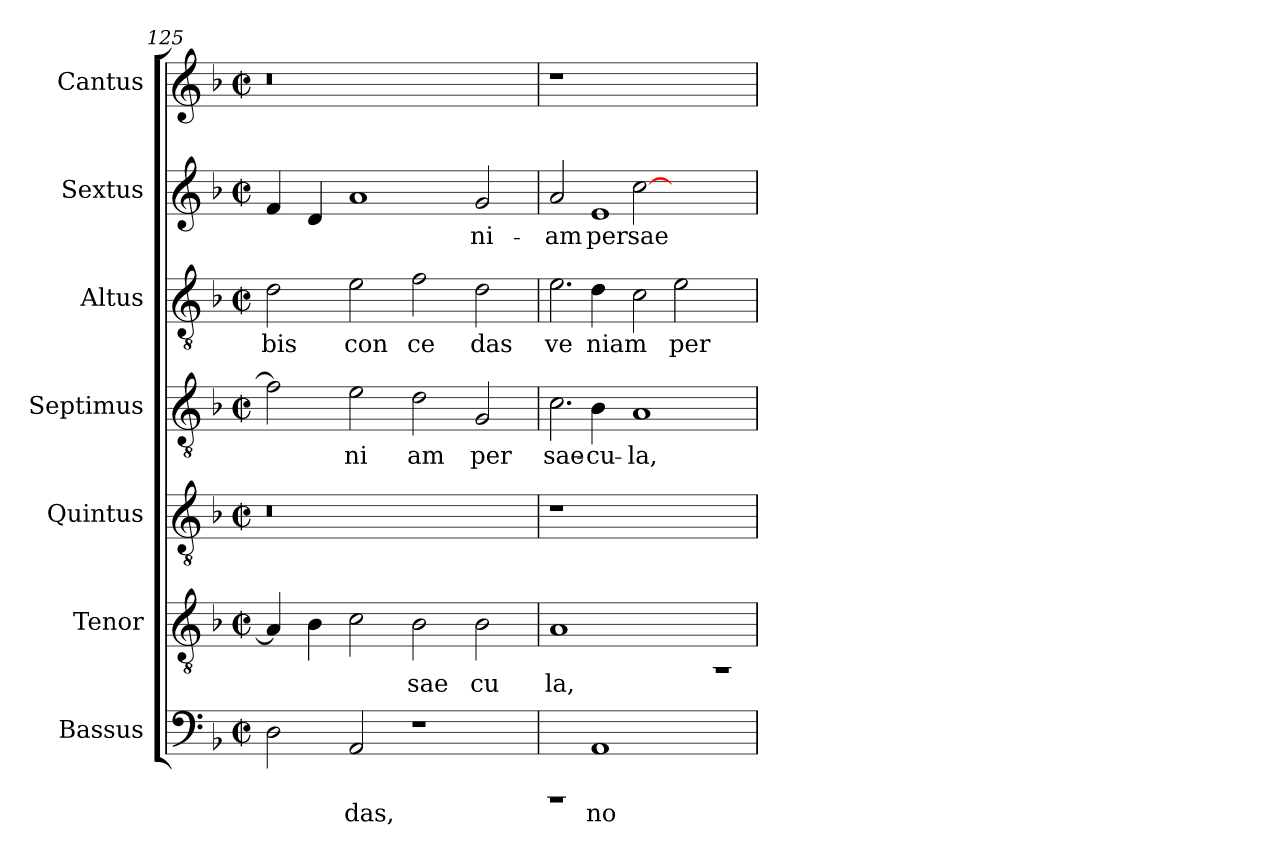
**kern	**text	**kern	**text	**kern	**kern	**text	**kern	**text	**kern	**text	**kern
*part7	*part7	*part6	*part6	*part5	*part4	*part4	*part3	*part3	*part2	*part2	*part1
*staff7	*staff7	*staff6	*staff6	*staff5	*staff4	*staff4	*staff3	*staff3	*staff2	*staff2	*staff1
*I"Bassus	*	*I"Tenor	*	*I"Quintus	*I"Septimus	*	*I"Altus	*	*I"Sextus	*	*I"Cantus
*clefF4	*	*clefGv2	*	*clefGv2	*clefGv2	*	*clefGv2	*	*clefG2	*	*clefG2
*k[b-]	*	*k[b-]	*	*k[b-]	*k[b-]	*	*k[b-]	*	*k[b-]	*	*k[b-]
*F:	*	*F:	*	*F:	*F:	*	*F:	*	*F:	*	*F:
*M2/2	*	*M2/2	*	*M2/2	*M2/2	*	*M2/2	*	*M2/2	*	*M2/2
*met(c|)	*	*met(c|)	*	*met(c|)	*met(c|)	*	*met(c|)	*	*met(c|)	*	*met(c|)
=125	=125	=125	=125	=125	=125	=125	=125	=125	=125	=125	=125
!	!	!	!	!	!	!	!	!LO:LY:b:cj	!	!	!
2D\	.	4A/]	.	0r	2f\]	.	2d\	bis	4f/	.	0r
.	.	4B-\	.	.	.	.	.	.	4d/	.	.
!	!LO:LY:b:cj	!	!	!	!	!LO:LY:b:cj	!	!LO:LY:b:cj	!	!	!
2AA/	das,	2c\	.	.	2e\	ni	2e\	con	1a	.	.
!	!	!	!LO:LY:b:cj	!	!	!LO:LY:b:cj	!	!LO:LY:b:cj	!	!	!
1r	.	2B-\	sae	.	2d\	am	2f\	ce	.	.	.
!	!	!	!LO:LY:b:cj	!	!	!LO:LY:b:cj	!	!LO:LY:b:cj	!	!LO:LY:b:cj	!
.	.	2B-\	cu	.	2G/	per	2d\	das	2g/	-ni-	.
!!LO:LB:g=z
=126	=126	=126	=126	=126	=126	=126	=126	=126	=126	=126	=126
!LO:N:vis=1	!	!	!LO:LY:b:cj	!	!LO:N:vis=2.	!LO:LY:b:cj	!LO:N:vis=2.	!LO:LY:b:cj	!LO:N:vis=2	!LO:LY:b:cj	!
4rEEE	.	1A	la,	1r	4c\	sae-	4e\	ve	4a/	-am	1r
!LO:N:vis=1	!LO:LY:b:cj	!	!	!	!	!LO:LY:b:cj	!	!LO:LY:b	!LO:N:vis=1	!LO:LY:b:cj	!
4AA	no	.	.	.	4B-\	-cu-	4d\	niam	4e	per	.
!	!	!	!	!	!LO:N:vis=1	!LO:LY:b:cj	!LO:N:vis=2	!	!LO:N:vis=2	!LO:LY:b	!
2.ryy	.	.	.	.	4A	-la,	4c\	.	[>4cc\	sae-	.
!	!	!	!	!	!	!	!LO:N:vis=2	!LO:LY:b:cj	!	!	!
.	.	.	.	.	2ryy	.	4e\	per	2ryy	.	.
!	!	!LO:N:vis=1	!	!	!	!	!	!	!	!	!
.	.	4rAA	.	4ryy	.	.	4ryy	.	.	.	4ryy
=	=	=	=	=	=	=	=	=	=	=	=
*-	*-	*-	*-	*-	*-	*-	*-	*-	*-	*-	*-
